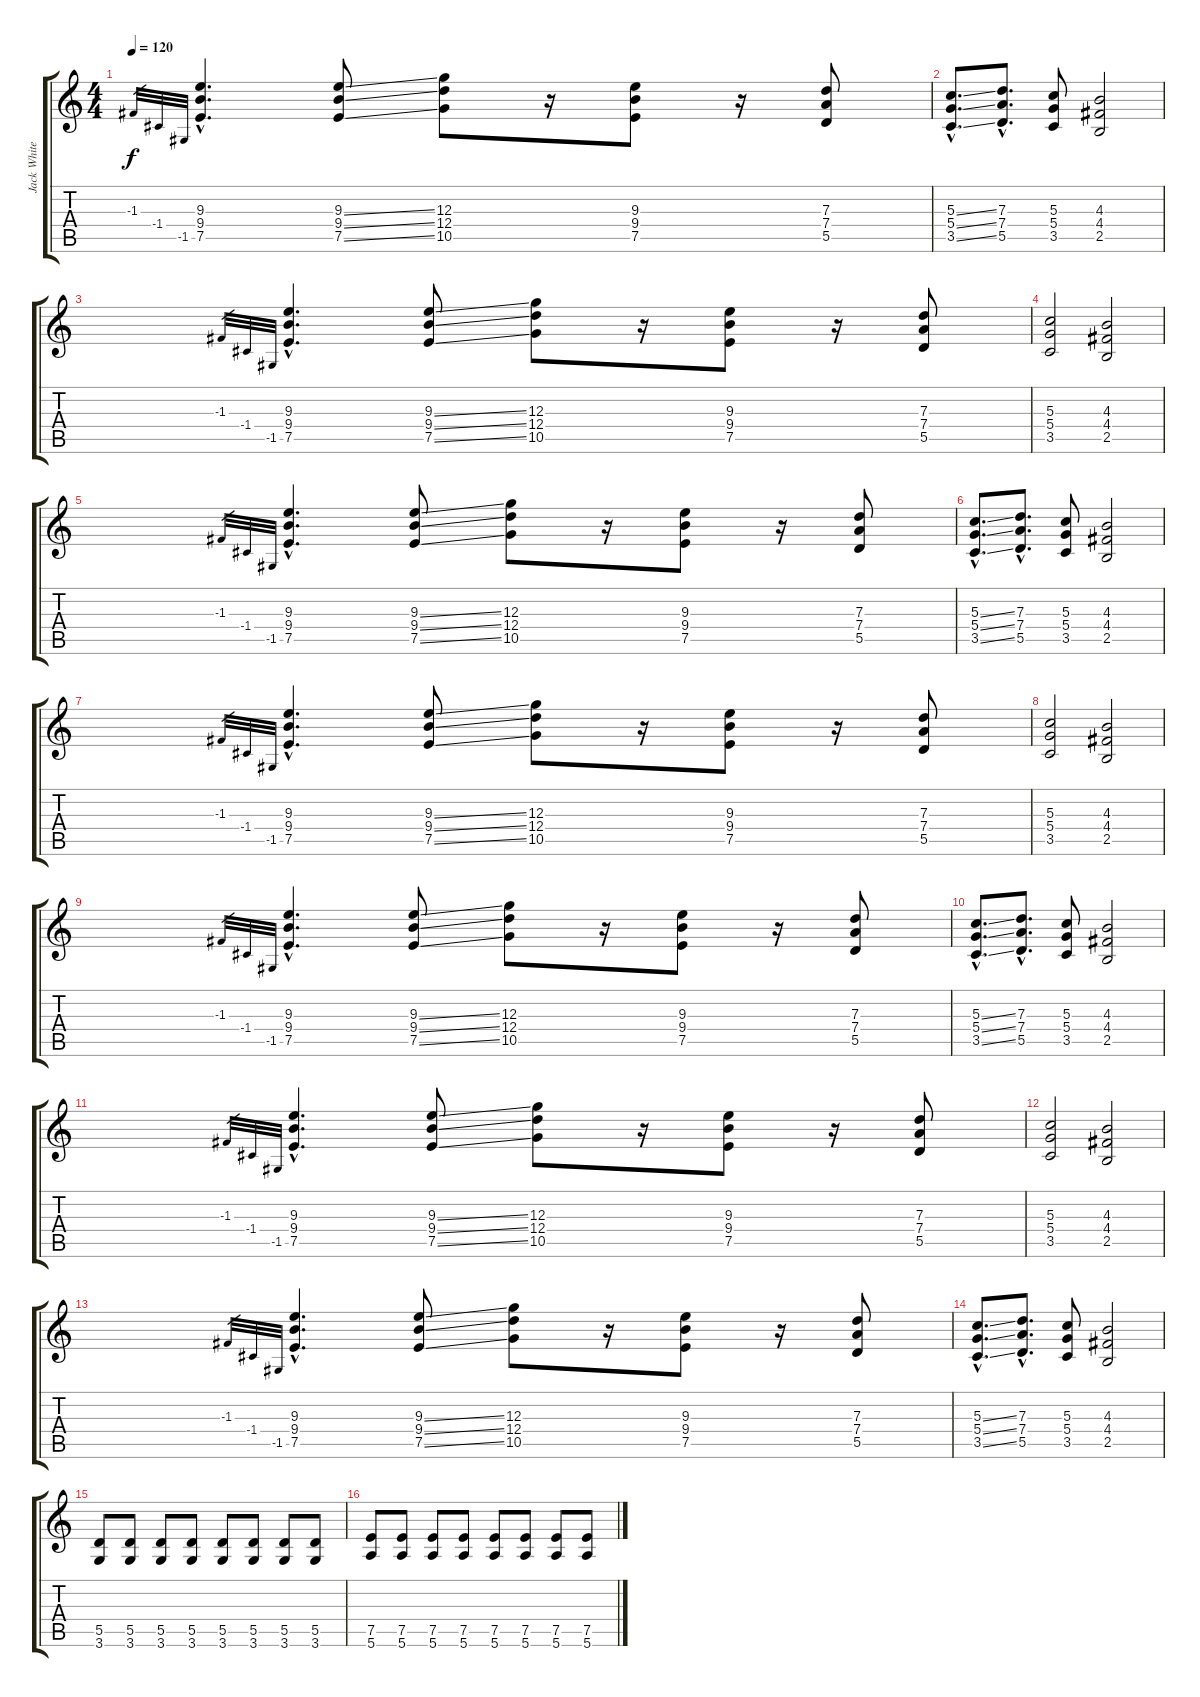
\track ("Jack White" "Jack White") {instrument electricguitarmuted}
\staff {score tabs}
\tuning (E4 B3 G3 D3 A2 E2) {hide}
\ts (4 4)
\tempo 120
\clef g2
\ks c
-1.3.32{gr dy f} -1.4.32{gr} -1.5.32{gr} (9.3{hac} 9.4{hac} 7.5{hac}).4{d} (9.3{ss} 9.4{ss} 7.5{ss}).8 (12.3 12.4 10.5).8 r.16 (9.3 9.4 7.5).8 r.16 (7.3 7.4 5.5).8 |
(5.3{ss hac} 5.4{ss hac} 3.5{ss hac}).8{d} (7.3{hac} 7.4{hac} 5.5{hac}).8{d} (5.3 5.4 3.5).8 (4.3 4.4 2.5).2 |
-1.3.32{gr} -1.4.32{gr} -1.5.32{gr} (9.3{hac} 9.4{hac} 7.5{hac}).4{d} (9.3{ss} 9.4{ss} 7.5{ss}).8 (12.3 12.4 10.5).8 r.16 (9.3 9.4 7.5).8 r.16 (7.3 7.4 5.5).8 |
(5.3 5.4 3.5).2 (4.3 4.4 2.5).2 |
-1.3.32{gr} -1.4.32{gr} -1.5.32{gr} (9.3{hac} 9.4{hac} 7.5{hac}).4{d} (9.3{ss} 9.4{ss} 7.5{ss}).8 (12.3 12.4 10.5).8 r.16 (9.3 9.4 7.5).8 r.16 (7.3 7.4 5.5).8 |
(5.3{ss hac} 5.4{ss hac} 3.5{ss hac}).8{d} (7.3{hac} 7.4{hac} 5.5{hac}).8{d} (5.3 5.4 3.5).8 (4.3 4.4 2.5).2 |
-1.3.32{gr} -1.4.32{gr} -1.5.32{gr} (9.3{hac} 9.4{hac} 7.5{hac}).4{d} (9.3{ss} 9.4{ss} 7.5{ss}).8 (12.3 12.4 10.5).8 r.16 (9.3 9.4 7.5).8 r.16 (7.3 7.4 5.5).8 |
(5.3 5.4 3.5).2 (4.3 4.4 2.5).2 |
-1.3.32{gr} -1.4.32{gr} -1.5.32{gr} (9.3{hac} 9.4{hac} 7.5{hac}).4{d} (9.3{ss} 9.4{ss} 7.5{ss}).8 (12.3 12.4 10.5).8 r.16 (9.3 9.4 7.5).8 r.16 (7.3 7.4 5.5).8 |
(5.3{ss hac} 5.4{ss hac} 3.5{ss hac}).8{d} (7.3{hac} 7.4{hac} 5.5{hac}).8{d} (5.3 5.4 3.5).8 (4.3 4.4 2.5).2 |
-1.3.32{gr} -1.4.32{gr} -1.5.32{gr} (9.3{hac} 9.4{hac} 7.5{hac}).4{d} (9.3{ss} 9.4{ss} 7.5{ss}).8 (12.3 12.4 10.5).8 r.16 (9.3 9.4 7.5).8 r.16 (7.3 7.4 5.5).8 |
(5.3 5.4 3.5).2 (4.3 4.4 2.5).2 |
-1.3.32{gr} -1.4.32{gr} -1.5.32{gr} (9.3{hac} 9.4{hac} 7.5{hac}).4{d} (9.3{ss} 9.4{ss} 7.5{ss}).8 (12.3 12.4 10.5).8 r.16 (9.3 9.4 7.5).8 r.16 (7.3 7.4 5.5).8 |
(5.3{ss hac} 5.4{ss hac} 3.5{ss hac}).8{d} (7.3{hac} 7.4{hac} 5.5{hac}).8{d} (5.3 5.4 3.5).8 (4.3 4.4 2.5).2 |
(5.5 3.6).8 (5.5 3.6).8 (5.5 3.6).8 (5.5 3.6).8 (5.5 3.6).8 (5.5 3.6).8 (5.5 3.6).8 (5.5 3.6).8 |
(7.5 5.6).8 (7.5 5.6).8 (7.5 5.6).8 (7.5 5.6).8 (7.5 5.6).8 (7.5 5.6).8 (7.5 5.6).8 (7.5 5.6).8
